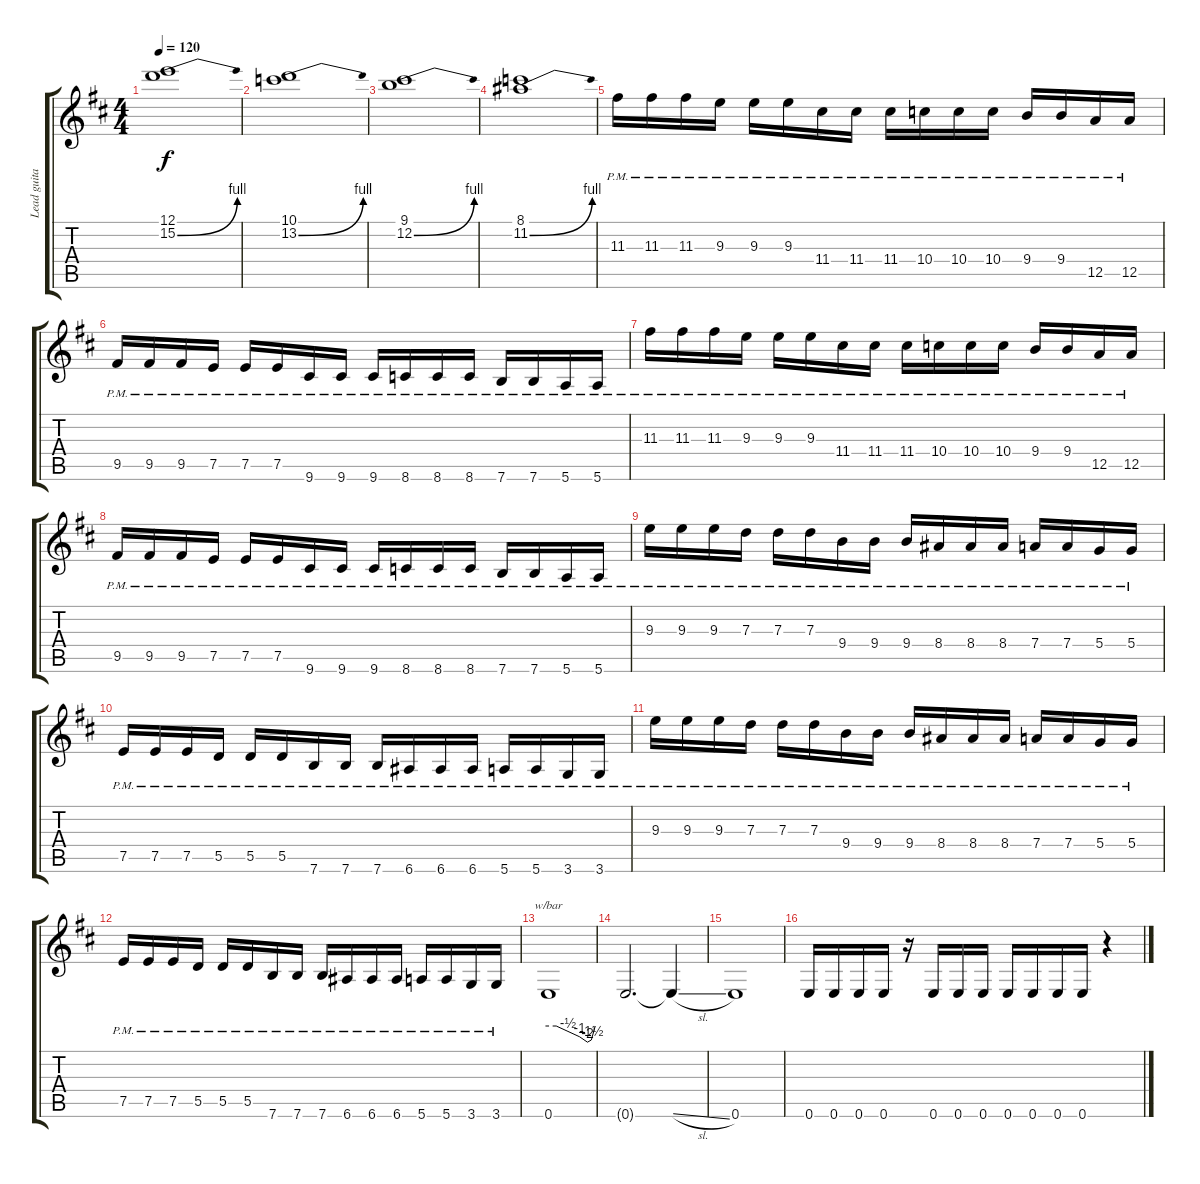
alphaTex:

\track ("Lead guitar" "Lead guita") {instrument distortionguitar}
\staff {score tabs}
\tuning (E4 B3 G3 D3 A2 E2) {hide}
\ts (4 4)
\tempo 120
\clef g2
\ks d
(12.1 15.2{be (bend 0 0 60 4)}).1{dy f balance 8} |
(10.1 13.2{be (bend 0 0 60 4)}).1 |
(9.1 12.2{be (bend 0 0 60 4)}).1 |
(8.1 11.2{be (bend 0 0 60 4)}).1 |
11.3{pm}.16{balance 0} 11.3{pm}.16 11.3{pm}.16 9.3{pm}.16 9.3{pm}.16 9.3{pm}.16 11.4{pm}.16 11.4{pm}.16 11.4{pm}.16 10.4{pm}.16 10.4{pm}.16 10.4{pm}.16 9.4{pm}.16 9.4{pm}.16 12.5{pm}.16 12.5{pm}.16 |
9.5{pm}.16 9.5{pm}.16 9.5{pm}.16 7.5{pm}.16 7.5{pm}.16 7.5{pm}.16 9.6{pm}.16 9.6{pm}.16 9.6{pm}.16 8.6{pm}.16 8.6{pm}.16 8.6{pm}.16 7.6{pm}.16 7.6{pm}.16 5.6{pm}.16 5.6{pm}.16 |
11.3{pm}.16 11.3{pm}.16 11.3{pm}.16 9.3{pm}.16 9.3{pm}.16 9.3{pm}.16 11.4{pm}.16 11.4{pm}.16 11.4{pm}.16 10.4{pm}.16 10.4{pm}.16 10.4{pm}.16 9.4{pm}.16 9.4{pm}.16 12.5{pm}.16 12.5{pm}.16 |
9.5{pm}.16 9.5{pm}.16 9.5{pm}.16 7.5{pm}.16 7.5{pm}.16 7.5{pm}.16 9.6{pm}.16 9.6{pm}.16 9.6{pm}.16 8.6{pm}.16 8.6{pm}.16 8.6{pm}.16 7.6{pm}.16 7.6{pm}.16 5.6{pm}.16 5.6{pm}.16 |
9.3{pm}.16 9.3{pm}.16 9.3{pm}.16 7.3{pm}.16 7.3{pm}.16 7.3{pm}.16 9.4{pm}.16 9.4{pm}.16 9.4{pm}.16 8.4{pm}.16 8.4{pm}.16 8.4{pm}.16 7.4{pm}.16 7.4{pm}.16 5.4{pm}.16 5.4{pm}.16 |
7.5{pm}.16 7.5{pm}.16 7.5{pm}.16 5.5{pm}.16 5.5{pm}.16 5.5{pm}.16 7.6{pm}.16 7.6{pm}.16 7.6{pm}.16 6.6{pm}.16 6.6{pm}.16 6.6{pm}.16 5.6{pm}.16 5.6{pm}.16 3.6{pm}.16 3.6{pm}.16 |
9.3{pm}.16 9.3{pm}.16 9.3{pm}.16 7.3{pm}.16 7.3{pm}.16 7.3{pm}.16 9.4{pm}.16 9.4{pm}.16 9.4{pm}.16 8.4{pm}.16 8.4{pm}.16 8.4{pm}.16 7.4{pm}.16 7.4{pm}.16 5.4{pm}.16 5.4{pm}.16 |
7.5{pm}.16 7.5{pm}.16 7.5{pm}.16 5.5{pm}.16 5.5{pm}.16 5.5{pm}.16 7.6{pm}.16 7.6{pm}.16 7.6{pm}.16 6.6{pm}.16 6.6{pm}.16 6.6{pm}.16 5.6{pm}.16 5.6{pm}.16 3.6{pm}.16 3.6{pm}.16 |
0.6.1{tbe (custom default 0 0 10 0 25 -2 40 -4 50 -8 55 -6 60 0) balance 8} |
0.6{t}.2{d} 0.6{sl t}.4 |
0.6.1 |
0.6.16{balance 0} 0.6.16 0.6.16 0.6.16 r.16 0.6.16 0.6.16 0.6.16 0.6.16 0.6.16 0.6.16 0.6.16 r.4
